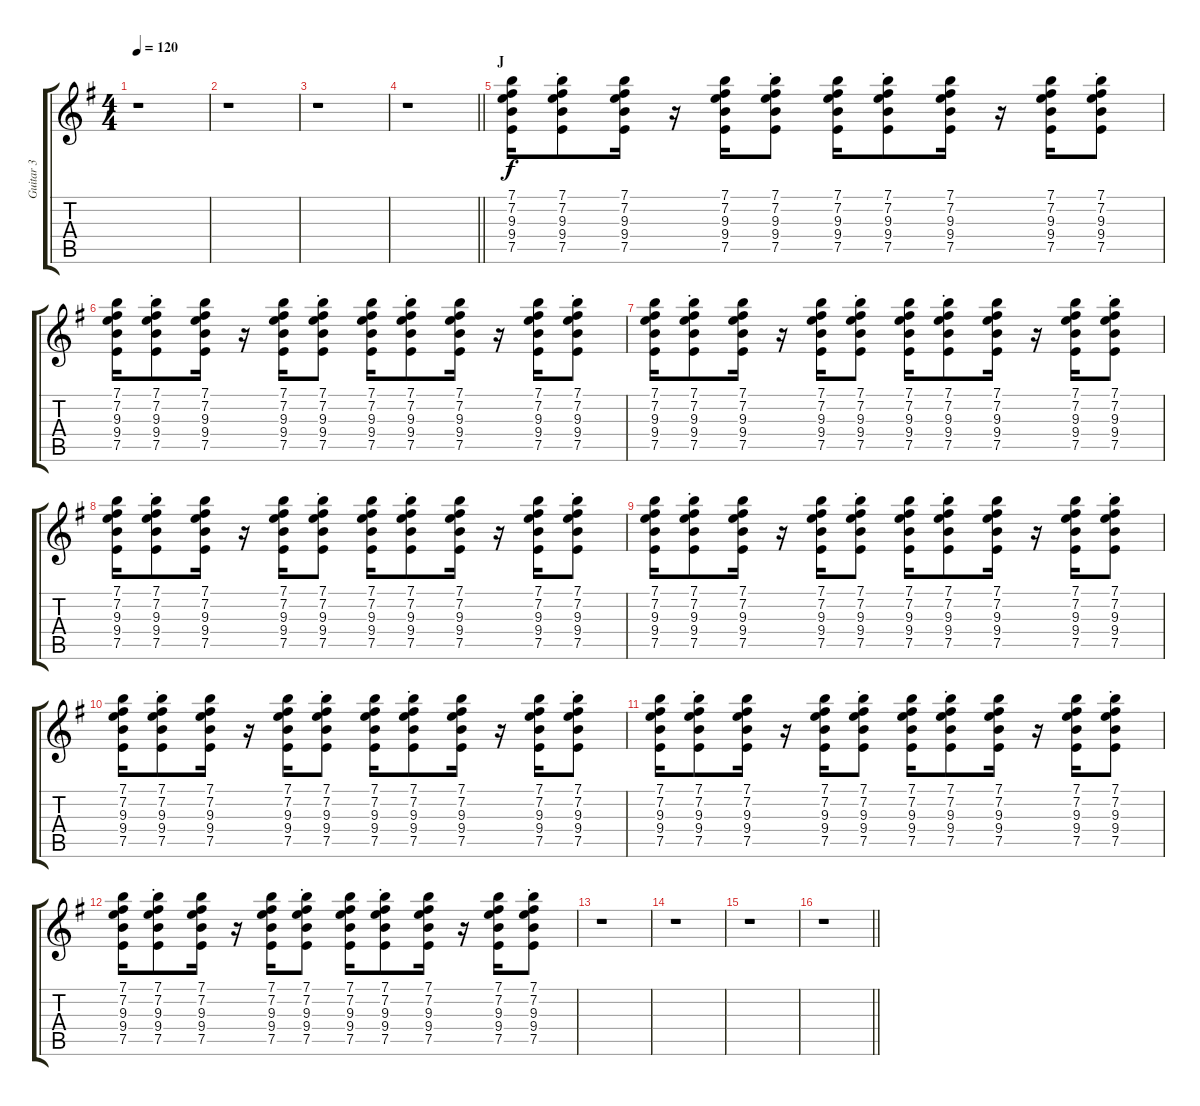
\track ("Guitar 3" "Guitar 3") {instrument overdrivenguitar}
\staff {score tabs}
\tuning (E4 B3 G3 D3 A2 E2) {hide}
\ts (4 4)
\tempo 120
\clef g2
\ks g
r.1{dy f} |
r.1 |
r.1 |
\barLineRight lightlight
r.1 |
\section ("" "J")
(7.1 7.2 9.3 9.4 7.5).16 (7.1{st} 7.2{st} 9.3{st} 9.4{st} 7.5{st}).8 (7.1 7.2 9.3 9.4 7.5).16 r.16 (7.1 7.2 9.3 9.4 7.5).16 (7.1{st} 7.2{st} 9.3{st} 9.4{st} 7.5{st}).8 (7.1 7.2 9.3 9.4 7.5).16 (7.1{st} 7.2{st} 9.3{st} 9.4{st} 7.5{st}).8 (7.1 7.2 9.3 9.4 7.5).16 r.16 (7.1 7.2 9.3 9.4 7.5).16 (7.1{st} 7.2{st} 9.3{st} 9.4{st} 7.5{st}).8 |
(7.1 7.2 9.3 9.4 7.5).16 (7.1{st} 7.2{st} 9.3{st} 9.4{st} 7.5{st}).8 (7.1 7.2 9.3 9.4 7.5).16 r.16 (7.1 7.2 9.3 9.4 7.5).16 (7.1{st} 7.2{st} 9.3{st} 9.4{st} 7.5{st}).8 (7.1 7.2 9.3 9.4 7.5).16 (7.1{st} 7.2{st} 9.3{st} 9.4{st} 7.5{st}).8 (7.1 7.2 9.3 9.4 7.5).16 r.16 (7.1 7.2 9.3 9.4 7.5).16 (7.1{st} 7.2{st} 9.3{st} 9.4{st} 7.5{st}).8 |
(7.1 7.2 9.3 9.4 7.5).16 (7.1{st} 7.2{st} 9.3{st} 9.4{st} 7.5{st}).8 (7.1 7.2 9.3 9.4 7.5).16 r.16 (7.1 7.2 9.3 9.4 7.5).16 (7.1{st} 7.2{st} 9.3{st} 9.4{st} 7.5{st}).8 (7.1 7.2 9.3 9.4 7.5).16 (7.1{st} 7.2{st} 9.3{st} 9.4{st} 7.5{st}).8 (7.1 7.2 9.3 9.4 7.5).16 r.16 (7.1 7.2 9.3 9.4 7.5).16 (7.1{st} 7.2{st} 9.3{st} 9.4{st} 7.5{st}).8 |
(7.1 7.2 9.3 9.4 7.5).16 (7.1{st} 7.2{st} 9.3{st} 9.4{st} 7.5{st}).8 (7.1 7.2 9.3 9.4 7.5).16 r.16 (7.1 7.2 9.3 9.4 7.5).16 (7.1{st} 7.2{st} 9.3{st} 9.4{st} 7.5{st}).8 (7.1 7.2 9.3 9.4 7.5).16 (7.1{st} 7.2{st} 9.3{st} 9.4{st} 7.5{st}).8 (7.1 7.2 9.3 9.4 7.5).16 r.16 (7.1 7.2 9.3 9.4 7.5).16 (7.1{st} 7.2{st} 9.3{st} 9.4{st} 7.5{st}).8 |
(7.1 7.2 9.3 9.4 7.5).16 (7.1{st} 7.2{st} 9.3{st} 9.4{st} 7.5{st}).8 (7.1 7.2 9.3 9.4 7.5).16 r.16 (7.1 7.2 9.3 9.4 7.5).16 (7.1{st} 7.2{st} 9.3{st} 9.4{st} 7.5{st}).8 (7.1 7.2 9.3 9.4 7.5).16 (7.1{st} 7.2{st} 9.3{st} 9.4{st} 7.5{st}).8 (7.1 7.2 9.3 9.4 7.5).16 r.16 (7.1 7.2 9.3 9.4 7.5).16 (7.1{st} 7.2{st} 9.3{st} 9.4{st} 7.5{st}).8 |
(7.1 7.2 9.3 9.4 7.5).16 (7.1{st} 7.2{st} 9.3{st} 9.4{st} 7.5{st}).8 (7.1 7.2 9.3 9.4 7.5).16 r.16 (7.1 7.2 9.3 9.4 7.5).16 (7.1{st} 7.2{st} 9.3{st} 9.4{st} 7.5{st}).8 (7.1 7.2 9.3 9.4 7.5).16 (7.1{st} 7.2{st} 9.3{st} 9.4{st} 7.5{st}).8 (7.1 7.2 9.3 9.4 7.5).16 r.16 (7.1 7.2 9.3 9.4 7.5).16 (7.1{st} 7.2{st} 9.3{st} 9.4{st} 7.5{st}).8 |
(7.1 7.2 9.3 9.4 7.5).16 (7.1{st} 7.2{st} 9.3{st} 9.4{st} 7.5{st}).8 (7.1 7.2 9.3 9.4 7.5).16 r.16 (7.1 7.2 9.3 9.4 7.5).16 (7.1{st} 7.2{st} 9.3{st} 9.4{st} 7.5{st}).8 (7.1 7.2 9.3 9.4 7.5).16 (7.1{st} 7.2{st} 9.3{st} 9.4{st} 7.5{st}).8 (7.1 7.2 9.3 9.4 7.5).16 r.16 (7.1 7.2 9.3 9.4 7.5).16 (7.1{st} 7.2{st} 9.3{st} 9.4{st} 7.5{st}).8 |
(7.1 7.2 9.3 9.4 7.5).16 (7.1{st} 7.2{st} 9.3{st} 9.4{st} 7.5{st}).8 (7.1 7.2 9.3 9.4 7.5).16 r.16 (7.1 7.2 9.3 9.4 7.5).16 (7.1{st} 7.2{st} 9.3{st} 9.4{st} 7.5{st}).8 (7.1 7.2 9.3 9.4 7.5).16 (7.1{st} 7.2{st} 9.3{st} 9.4{st} 7.5{st}).8 (7.1 7.2 9.3 9.4 7.5).16 r.16 (7.1 7.2 9.3 9.4 7.5).16 (7.1{st} 7.2{st} 9.3{st} 9.4{st} 7.5{st}).8 |
r.1 |
r.1 |
r.1 |
\barLineRight lightlight
r.1
